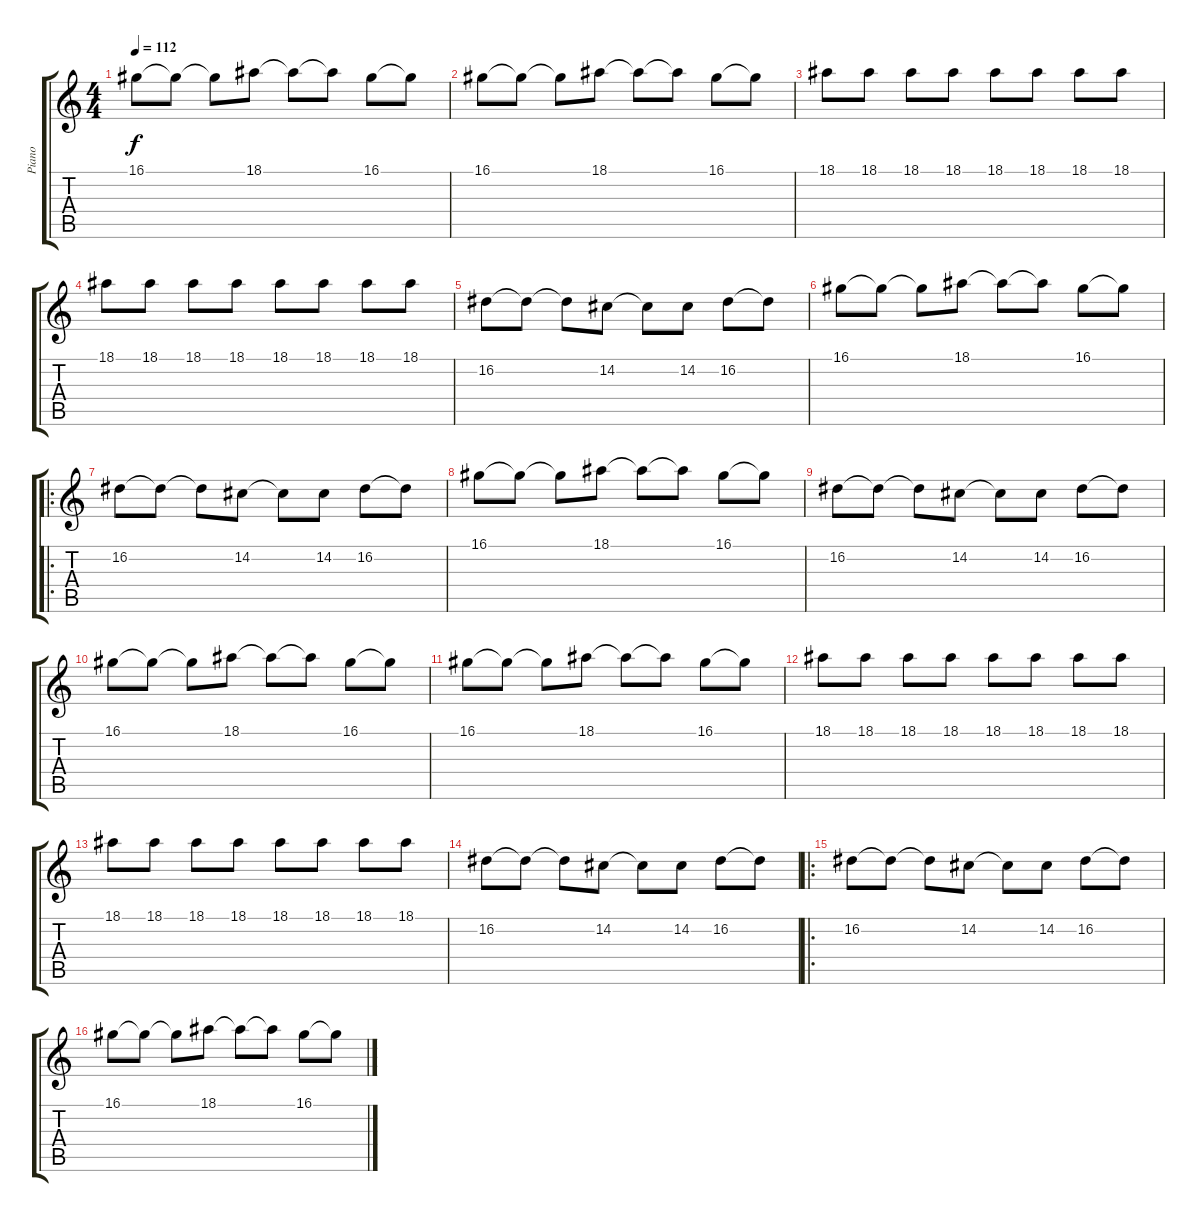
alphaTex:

\track ("Piano" "Piano") {instrument drawbarorgan}
\staff {score tabs}
\tuning (E4 B3 G3 D3 A2 E2) {hide}
\ts (4 4)
\tempo 112
\clef g2
\ks c
16.1.8{dy f} 16.1{t}.8 16.1{t}.8 18.1.8 18.1{t}.8 18.1{t}.8 16.1.8 16.1{t}.8 |
16.1.8 16.1{t}.8 16.1{t}.8 18.1.8 18.1{t}.8 18.1{t}.8 16.1.8 16.1{t}.8 |
18.1.8 18.1.8 18.1.8 18.1.8 18.1.8 18.1.8 18.1.8 18.1.8 |
18.1.8 18.1.8 18.1.8 18.1.8 18.1.8 18.1.8 18.1.8 18.1.8 |
16.2.8 16.2{t}.8 16.2{t}.8 14.2.8 14.2{t}.8 14.2.8 16.2.8 16.2{t}.8 |
16.1.8 16.1{t}.8 16.1{t}.8 18.1.8 18.1{t}.8 18.1{t}.8 16.1.8 16.1{t}.8 |
\ro
16.2.8 16.2{t}.8 16.2{t}.8 14.2.8 14.2{t}.8 14.2.8 16.2.8 16.2{t}.8 |
16.1.8 16.1{t}.8 16.1{t}.8 18.1.8 18.1{t}.8 18.1{t}.8 16.1.8 16.1{t}.8 |
16.2.8 16.2{t}.8 16.2{t}.8 14.2.8 14.2{t}.8 14.2.8 16.2.8 16.2{t}.8 |
16.1.8 16.1{t}.8 16.1{t}.8 18.1.8 18.1{t}.8 18.1{t}.8 16.1.8 16.1{t}.8 |
16.1.8 16.1{t}.8 16.1{t}.8 18.1.8 18.1{t}.8 18.1{t}.8 16.1.8 16.1{t}.8 |
18.1.8 18.1.8 18.1.8 18.1.8 18.1.8 18.1.8 18.1.8 18.1.8 |
18.1.8 18.1.8 18.1.8 18.1.8 18.1.8 18.1.8 18.1.8 18.1.8 |
16.2.8 16.2{t}.8 16.2{t}.8 14.2.8 14.2{t}.8 14.2.8 16.2.8 16.2{t}.8 |
\ro
16.2.8 16.2{t}.8 16.2{t}.8 14.2.8 14.2{t}.8 14.2.8 16.2.8 16.2{t}.8 |
16.1.8 16.1{t}.8 16.1{t}.8 18.1.8 18.1{t}.8 18.1{t}.8 16.1.8 16.1{t}.8
